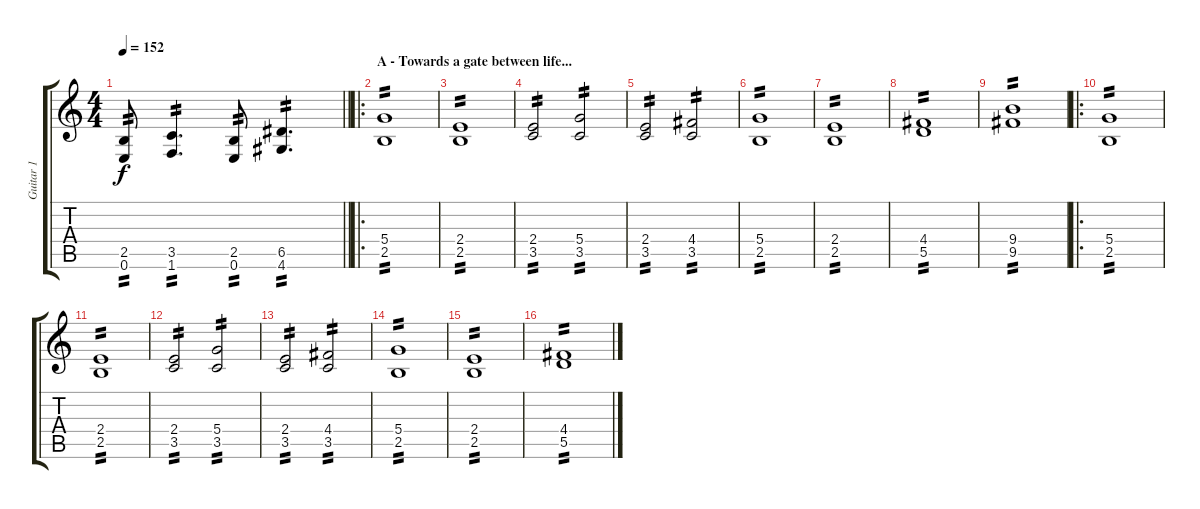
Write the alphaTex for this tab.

\track ("Guitar 1" "Guitar 1") {instrument overdrivenguitar}
\staff {score tabs}
\tuning (E4 B3 G3 D3 A2 E2) {hide}
\ts (4 4)
\tempo 152
\clef g2
\barLineRight lightlight
\ks c
(2.5 0.6).8{tp 2 dy f} (3.5 1.6).4{d tp 2} (2.5 0.6).8{tp 2} (6.5 4.6).4{d tp 2} |
\ro
\section ("" "A - Towards a gate between life...")
(5.4 2.5).1{tp 2} |
(2.4 2.5).1{tp 2} |
(2.4 3.5).2{tp 2} (5.4 3.5).2{tp 2} |
(2.4 3.5).2{tp 2} (4.4 3.5).2{tp 2} |
(5.4 2.5).1{tp 2} |
(2.4 2.5).1{tp 2} |
(4.4 5.5).1{tp 2} |
(9.4 9.5).1{tp 2} |
\ro
(5.4 2.5).1{tp 2} |
(2.4 2.5).1{tp 2} |
(2.4 3.5).2{tp 2} (5.4 3.5).2{tp 2} |
(2.4 3.5).2{tp 2} (4.4 3.5).2{tp 2} |
(5.4 2.5).1{tp 2} |
(2.4 2.5).1{tp 2} |
(4.4 5.5).1{tp 2}
